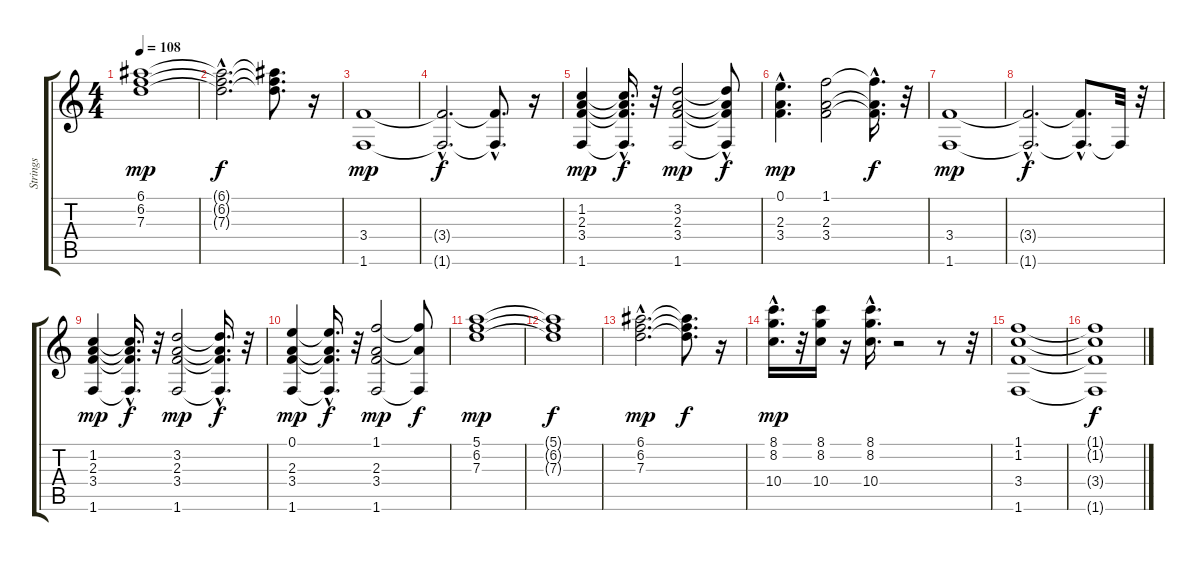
\track ("Strings             " "Strings   ") {instrument acousticguitarnylon}
\staff {score tabs}
\tuning (E4 B3 G3 D3 A2 E2) {hide}
\ts (4 4)
\tempo 108
\clef g2
\ks c
(6.1 6.2 7.3).1{dy mp} |
(6.1{hac t} 6.2{hac t} 7.3{hac t}).2{d dy f} (6.1{t} 6.2{t} 7.3{t}).8{d} r.16 |
(3.4 1.6).1{dy mp} |
(3.4{hac t} 1.6{hac t}).2{d dy f} (3.4{hac t} 1.6{hac t}).8{d} r.16 |
(1.2 2.3 3.4 1.6).4{dy mp} (1.2{hac t} 2.3{hac t} 3.4{hac t} 1.6{t}).16{d dy f} r.32 (3.2 2.3 3.4 1.6).2{dy mp} (3.2{hac t} 2.3{hac t} 3.4{t} 1.6{t}).8{dy f} |
(0.1 2.3{hac} 3.4).4{d dy mp} (1.1 2.3 3.4).2 (1.1{hac t} 2.3{hac t} 3.4{t}).16{d dy f} r.32 |
(3.4 1.6).1{dy mp} |
(3.4{hac t} 1.6{hac t}).2{d dy f} (3.4{hac t} 1.6{hac t}).8{d} 1.6{t}.32 r.32 |
(1.2 2.3 3.4 1.6).4{dy mp} (1.2{hac t} 2.3{hac t} 3.4{hac t} 1.6{hac t}).16{d dy f} r.32 (3.2 2.3 3.4 1.6).2{dy mp} (3.2{t} 2.3{hac t} 3.4{t} 1.6{hac t}).16{d dy f} r.32 |
(0.1 2.3 3.4 1.6).4{dy mp} (0.1{t} 2.3{hac t} 3.4{hac t} 1.6{hac t}).16{d dy f} r.32 (1.1 2.3 3.4 1.6).2{dy mp} (1.1{t} 2.3{t} 1.6{t}).8{dy f} |
(5.1 6.2 7.3).1{dy mp} |
(5.1{t} 6.2{t} 7.3{t}).1{dy f} |
(6.1{hac} 6.2{hac} 7.3{hac}).2{d dy mp} (6.1{t} 6.2{t} 7.3{t}).8{d dy f} r.16 |
(8.1 8.2 10.4{hac}).16{d dy mp} r.32 (8.1 8.2 10.4).16 r.16 (8.1 8.2{hac} 10.4{hac}).16{d} r.2 r.8 r.32 |
(1.1 1.2 3.4 1.6).1 |
(1.1{t} 1.2{t} 3.4{t} 1.6{t}).1{dy f}
